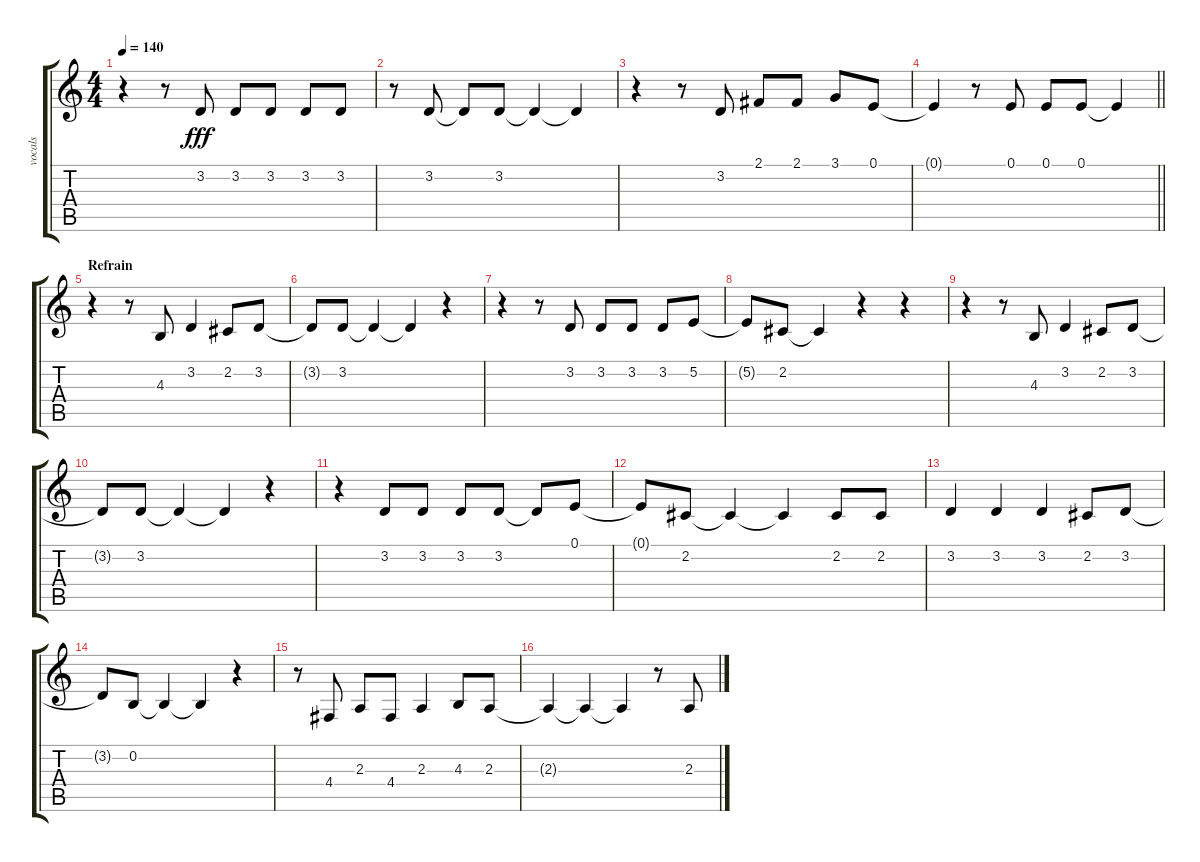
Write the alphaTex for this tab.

\track ("vocals" "vocals") {instrument lead1square}
\staff {score tabs}
\tuning (E4 B3 G3 D3 A2 E2) {hide}
\ts (4 4)
\tempo 140
\clef g2
\ks c
r.4{dy fff} r.8 3.2.8 3.2.8 3.2.8 3.2.8 3.2.8 |
r.8 3.2.8 3.2{t}.8 3.2.8 3.2{t}.4 3.2{t}.4 |
r.4 r.8 3.2.8 2.1.8 2.1.8 3.1.8 0.1.8 |
\barLineRight lightlight
0.1{t}.4 r.8 0.1.8 0.1.8 0.1.8 0.1{t}.4 |
\section ("" "Refrain")
r.4 r.8 4.3.8 3.2.4 2.2.8 3.2.8 |
3.2{t}.8 3.2.8 3.2{t}.4 3.2{t}.4 r.4 |
r.4 r.8 3.2.8 3.2.8 3.2.8 3.2.8 5.2.8 |
5.2{t}.8 2.2.8 2.2{t}.4 r.4 r.4 |
r.4 r.8 4.3.8 3.2.4 2.2.8 3.2.8 |
3.2{t}.8 3.2.8 3.2{t}.4 3.2{t}.4 r.4 |
r.4 3.2.8 3.2.8 3.2.8 3.2.8 3.2{t}.8 0.1.8 |
0.1{t}.8 2.2.8 2.2{t}.4 2.2{t}.4 2.2.8 2.2.8 |
3.2.4 3.2.4 3.2.4 2.2.8 3.2.8 |
3.2{t}.8 0.2.8 0.2{t}.4 0.2{t}.4 r.4 |
r.8 4.4.8 2.3.8 4.4.8 2.3.4 4.3.8 2.3.8 |
2.3{t}.4 2.3{t}.4 2.3{t}.4 r.8 2.3.8
